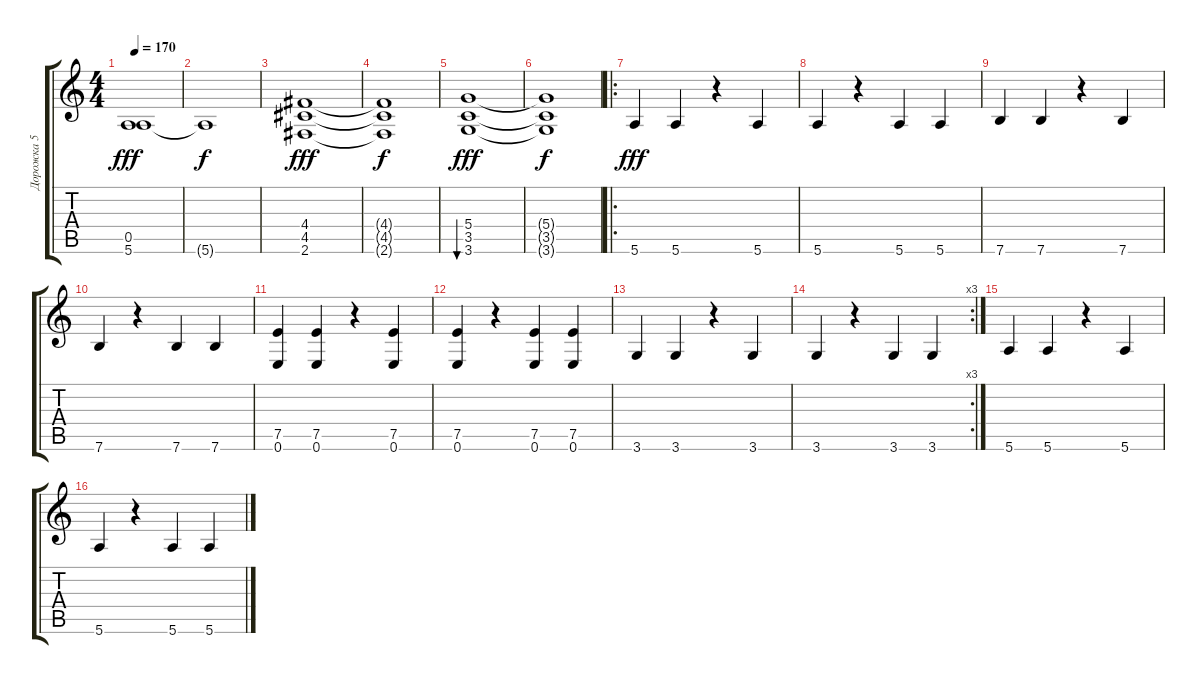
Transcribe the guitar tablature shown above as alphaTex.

\track ("Дорожка 5" "Дорожка 5") {instrument distortionguitar}
\staff {score tabs}
\tuning (E4 B3 G3 D3 A2 E2) {hide}
\ts (4 4)
\tempo 170
\clef g2
\ks c
(0.5 5.6).1{dy fff} |
5.6{t}.1{dy f} |
(4.4 4.5 2.6).1{dy fff} |
(4.4{t} 4.5{t} 2.6{t}).1{dy f} |
(5.4 3.5 3.6).1{bu 240 dy fff} |
(5.4{t} 3.5{t} 3.6{t}).1{dy f} |
\ro
5.6.4{dy fff} 5.6.4 r.4 5.6.4 |
5.6.4 r.4 5.6.4 5.6.4 |
7.6.4 7.6.4 r.4 7.6.4 |
7.6.4 r.4 7.6.4 7.6.4 |
(7.5 0.6).4 (7.5 0.6).4 r.4 (7.5 0.6).4 |
(7.5 0.6).4 r.4 (7.5 0.6).4 (7.5 0.6).4 |
3.6.4 3.6.4 r.4 3.6.4 |
\rc 3
3.6.4 r.4 3.6.4 3.6.4 |
5.6.4 5.6.4 r.4 5.6.4 |
5.6.4 r.4 5.6.4 5.6.4
